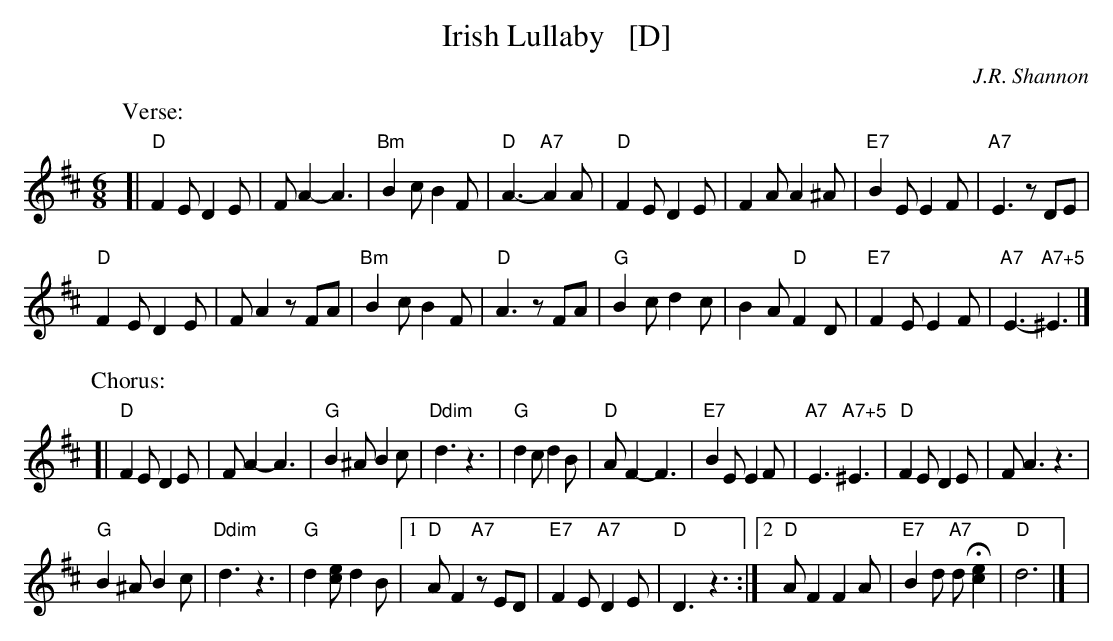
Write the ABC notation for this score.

X:1
T: Irish Lullaby   [D]
C: J.R. Shannon
M: 6/8
L: 1/8
V: 1 clef=treble
K: D
P: Verse:
[|\
"D"F2E D2E | FA2- A3 | "Bm"B2c B2F | "D"A3- "A7"A2 A |\
"D"F2E D2E | F2A A2^A | "E7"B2E E2F | "A7"E3 zDE |
"D"F2E D2E | FA2 zFA | "Bm"B2c B2F | "D"A3 zFA |\
"G"B2c d2c | B2A "D"F2D | "E7"F2E E2F | "A7"E3- "A7+5"^E3 |]
P: Chorus:
[|\
"D"F2E D2E | FA2- A3 | "G"B2^A B2c | "Ddim"d3 z3 |\
"G"d2c d2B | "D"AF2- F3 | "E7"B2E E2F | "A7"E3 "A7+5"^E3 |\
"D"F2E D2E | FA3 z3 |
"G"B2^A B2c | "Ddim"d3 z3 |\
"G"d2[ec] d2B |1 "D"AF2 "A7"zED | "E7"F2E "A7"D2E |\
"D"D3 z3 :|2 "D"AF2 F2A | "E7"B2d "A7"dH[e2c2] | "D"d6 |] |
